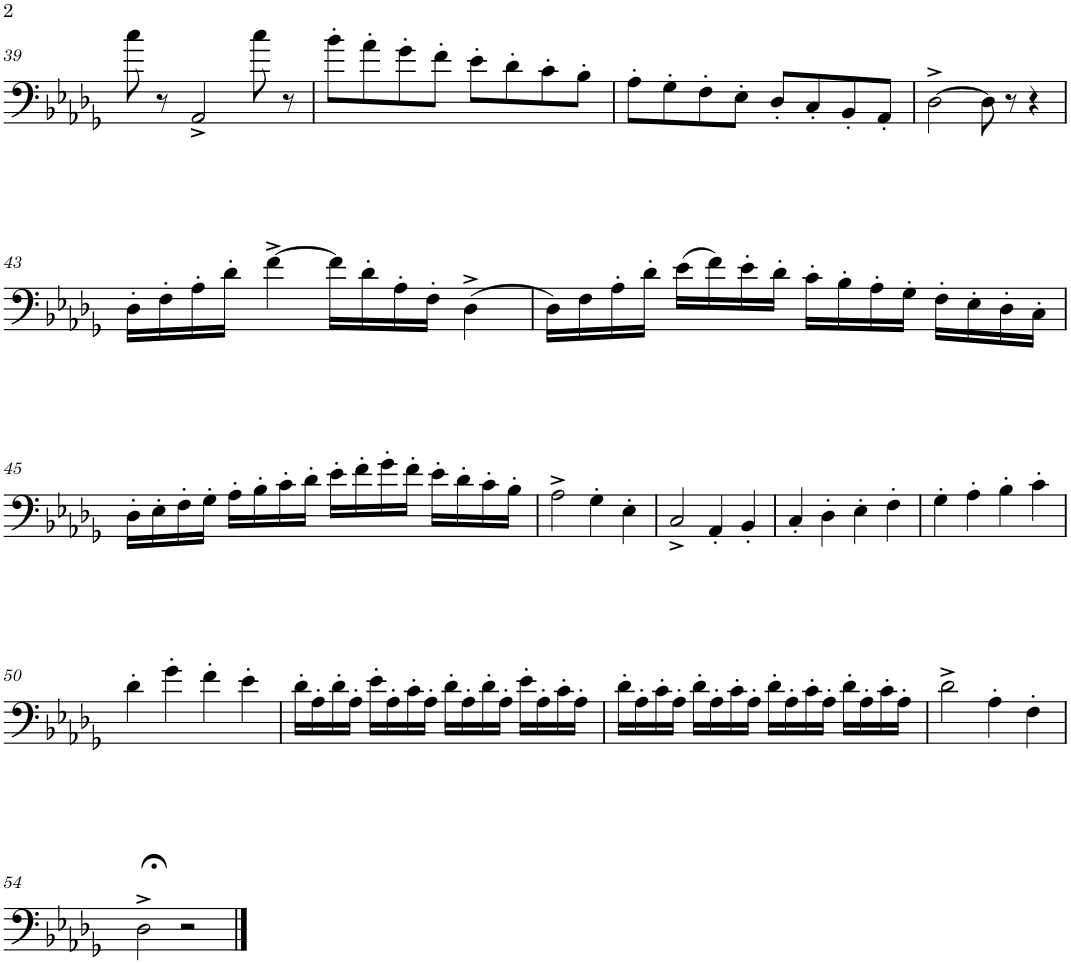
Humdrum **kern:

**kern
*part1
*staff1
*I"Trombone
*I'Tbn.
!!LO:PB:g=z
*clefF4
*k[b-e-a-d-g-]
*M4/4
*met(c)
=39
8cc\
8r
2AA-^/
8cc\
8r
=40
8b-'\L
8a-'\
8g-'\
8f'\J
8e-'\L
8d-'\
8c'\
8B-'\J
=41
8A-'\L
8G-'\
8F'\
8E-'\J
8D-'/L
8C'/
8BB-'/
8AA-'/J
=42
[2D-^\
8D-\]
8r
4r
!!LO:LB:g=z
=43
16D-'\LL
16F'\
16A-'\
16d-'\JJ
[4f^\
16f\LL]
16d-'\
16A-'\
16F'\JJ
(4D-^\
=44
16D-\LL)
16F\
16A-'\
16d-'\JJ
(16e-\LL
16f\)
16e-'\
16d-'\JJ
16c'\LL
16B-'\
16A-'\
16G-'\JJ
16F'\LL
16E-'\
16D-'\
16C'\JJ
!!LO:LB:g=z
=45
16D-'\LL
16E-'\
16F'\
16G-'\JJ
16A-'\LL
16B-'\
16c'\
16d-'\JJ
16e-'\LL
16f'\
16g-'\
16f'\JJ
16e-'\LL
16d-'\
16c'\
16B-'\JJ
=46
2A-^\
4G-'\
4E-'\
=47
2C^/
4AA-'/
4BB-'/
=48
4C'/
4D-'\
4E-'\
4F'\
=49
4G-'\
4A-'\
4B-'\
4c'\
!!LO:LB:g=z
=50
4d-'\
4g-'\
4f'\
4e-'\
=51
16d-'\LL
16A-'\
16d-'\
16A-'\JJ
16e-'\LL
16A-'\
16c'\
16A-'\JJ
16d-'\LL
16A-'\
16d-'\
16A-'\JJ
16e-'\LL
16A-'\
16c'\
16A-'\JJ
=52
16d-'\LL
16A-'\
16c'\
16A-'\JJ
16d-'\LL
16A-'\
16c'\
16A-'\JJ
16d-'\LL
16A-'\
16c'\
16A-'\JJ
16d-'\LL
16A-'\
16c'\
16A-'\JJ
=53
2d-^\
4A-'\
4F'\
!!LO:LB:g=z
=54
2D-;<^\
2r
==
*-
